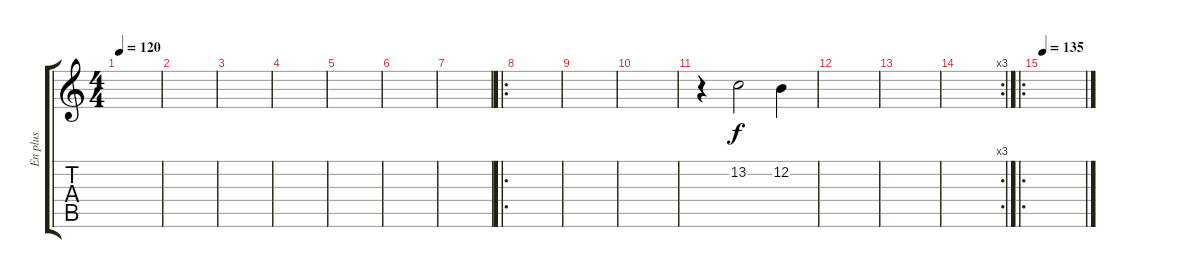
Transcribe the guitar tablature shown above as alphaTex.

\track ("En plus" "En plus") {instrument glockenspiel}
\staff {score tabs}
\tuning (E4 B3 G3 D3 A2 E2) {hide}
\ts (4 4)
\tempo 120
\clef g2
\ks c
|
|
|
|
|
|
|
\ro
|
|
|
r.4 13.2.2 12.2.4 |
|
|
\rc 3
|
\ro
\tempo 135
